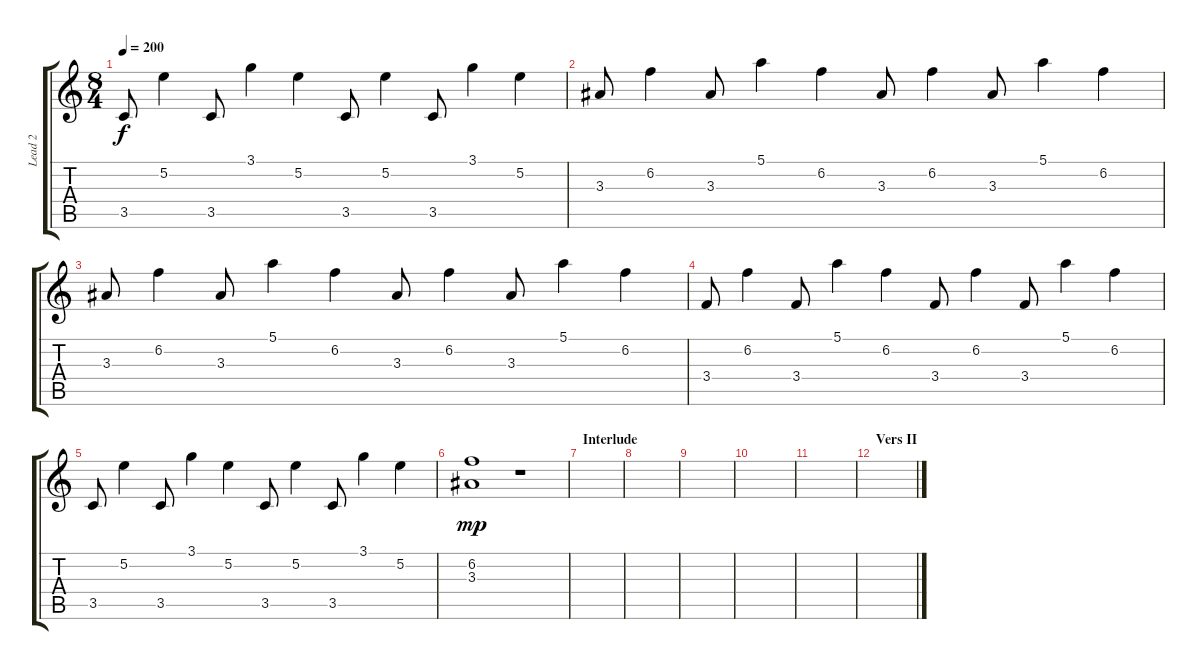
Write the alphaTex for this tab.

\track ("Lead 2" "Lead 2") {instrument distortionguitar}
\staff {score tabs}
\tuning (E4 B3 G3 D3 A2 E2) {hide}
\ts (8 4)
\tempo 200
\clef g2
\ks c
3.5.8{dy f} 5.2.4 3.5.8 3.1.4 5.2.4 3.5.8 5.2.4 3.5.8 3.1.4 5.2.4 |
3.3.8 6.2.4 3.3.8 5.1.4 6.2.4 3.3.8 6.2.4 3.3.8 5.1.4 6.2.4 |
3.3.8 6.2.4 3.3.8 5.1.4 6.2.4 3.3.8 6.2.4 3.3.8 5.1.4 6.2.4 |
3.4.8 6.2.4 3.4.8 5.1.4 6.2.4 3.4.8 6.2.4 3.4.8 5.1.4 6.2.4 |
3.5.8 5.2.4 3.5.8 3.1.4 5.2.4 3.5.8 5.2.4 3.5.8 3.1.4 5.2.4 |
(6.2 3.3).1{dy mp} r.1 |
\section ("" "Interlude")
|
|
|
|
|
\section ("" "Vers II")
